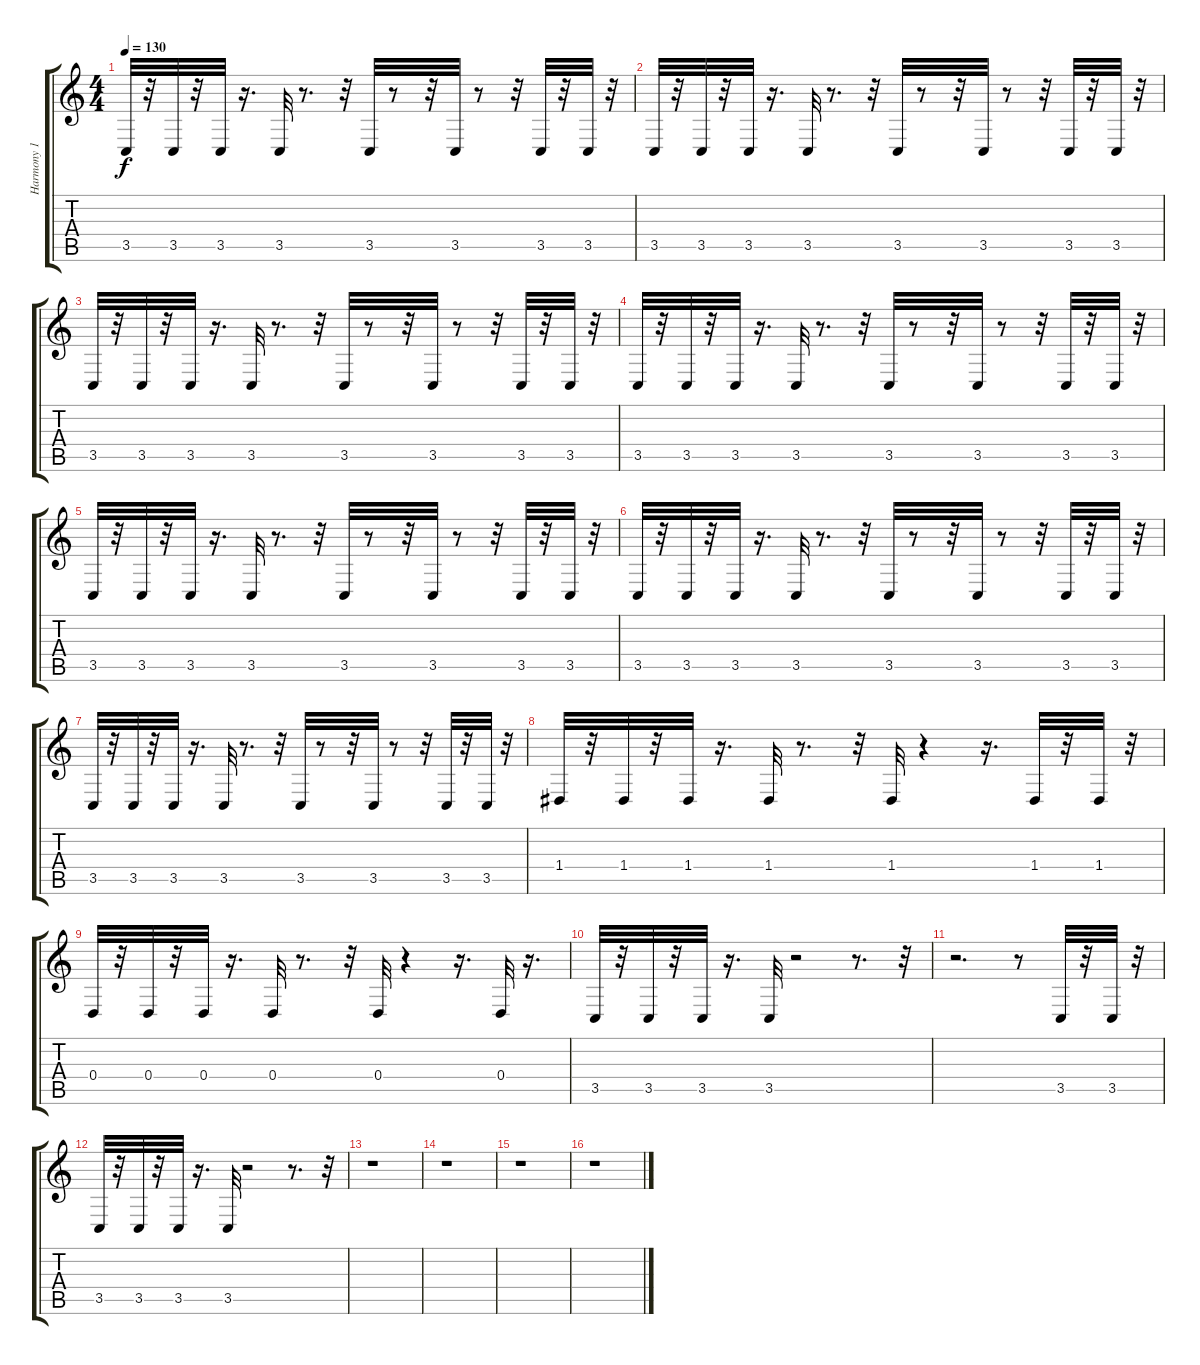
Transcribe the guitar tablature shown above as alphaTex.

\track ("Harmony 1" "Harmony 1") {instrument bagpipe}
\staff {score tabs}
\tuning (E4 B3 G3 D3 A2 E2) {hide}
\ts (4 4)
\tempo 130
\clef g2
\ks c
3.5.32{dy f} r.32 3.5.32 r.32 3.5.32 r.16{d} 3.5.32 r.8{d} r.32 3.5.32 r.8 r.32 3.5.32 r.8 r.32 3.5.32 r.32 3.5.32 r.32 |
3.5.32 r.32 3.5.32 r.32 3.5.32 r.16{d} 3.5.32 r.8{d} r.32 3.5.32 r.8 r.32 3.5.32 r.8 r.32 3.5.32 r.32 3.5.32 r.32 |
3.5.32 r.32 3.5.32 r.32 3.5.32 r.16{d} 3.5.32 r.8{d} r.32 3.5.32 r.8 r.32 3.5.32 r.8 r.32 3.5.32 r.32 3.5.32 r.32 |
3.5.32 r.32 3.5.32 r.32 3.5.32 r.16{d} 3.5.32 r.8{d} r.32 3.5.32 r.8 r.32 3.5.32 r.8 r.32 3.5.32 r.32 3.5.32 r.32 |
3.5.32 r.32 3.5.32 r.32 3.5.32 r.16{d} 3.5.32 r.8{d} r.32 3.5.32 r.8 r.32 3.5.32 r.8 r.32 3.5.32 r.32 3.5.32 r.32 |
3.5.32 r.32 3.5.32 r.32 3.5.32 r.16{d} 3.5.32 r.8{d} r.32 3.5.32 r.8 r.32 3.5.32 r.8 r.32 3.5.32 r.32 3.5.32 r.32 |
3.5.32 r.32 3.5.32 r.32 3.5.32 r.16{d} 3.5.32 r.8{d} r.32 3.5.32 r.8 r.32 3.5.32 r.8 r.32 3.5.32 r.32 3.5.32 r.32 |
1.4.32 r.32 1.4.32 r.32 1.4.32 r.16{d} 1.4.32 r.8{d} r.32 1.4.32 r.4 r.16{d} 1.4.32 r.32 1.4.32 r.32 |
0.4.32 r.32 0.4.32 r.32 0.4.32 r.16{d} 0.4.32 r.8{d} r.32 0.4.32 r.4 r.16{d} 0.4.32 r.16{d} |
3.5.32 r.32 3.5.32 r.32 3.5.32 r.16{d} 3.5.32 r.2 r.8{d} r.32 |
r.2{d} r.8 3.5.32 r.32 3.5.32 r.32 |
3.5.32 r.32 3.5.32 r.32 3.5.32 r.16{d} 3.5.32 r.2 r.8{d} r.32 |
r.1 |
r.1 |
r.1 |
r.1
